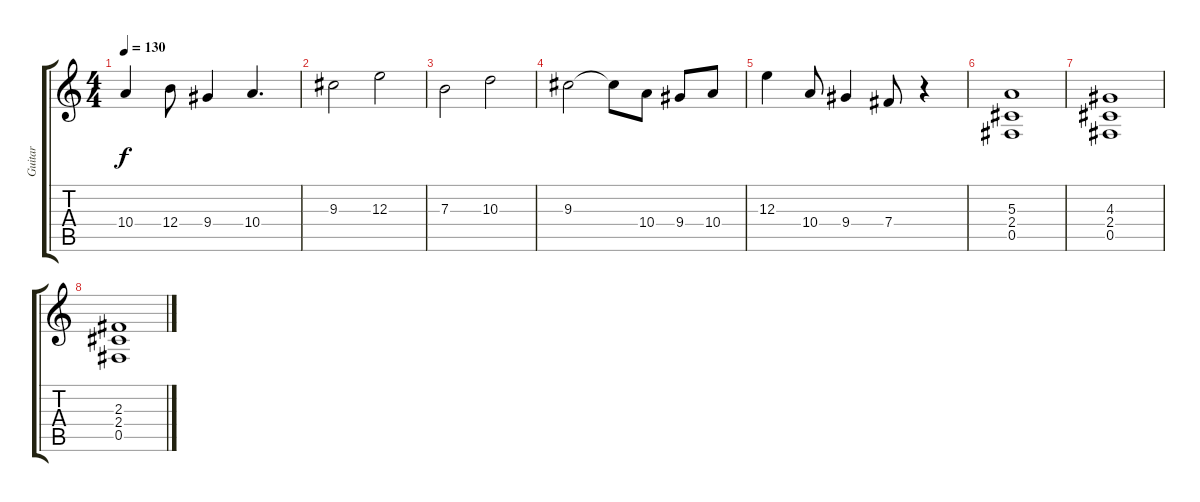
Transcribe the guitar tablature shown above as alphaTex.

\track ("Guitar" "Guitar") {instrument distortionguitar}
\staff {score tabs}
\tuning (Db4 Ab3 E3 B2 Gb2 B1) {hide}
\ts (4 4)
\tempo 130
\clef g2
\ks c
10.4.4{dy f} 12.4.8 9.4.4 10.4.4{d} |
9.3.2 12.3.2 |
7.3.2 10.3.2 |
9.3.2 9.3{t}.8 10.4.8 9.4.8 10.4.8 |
12.3.4 10.4.8 9.4.4 7.4.8 r.4 |
(5.3 2.4 0.5).1 |
(4.3 2.4 0.5).1 |
(2.3 2.4 0.5).1
